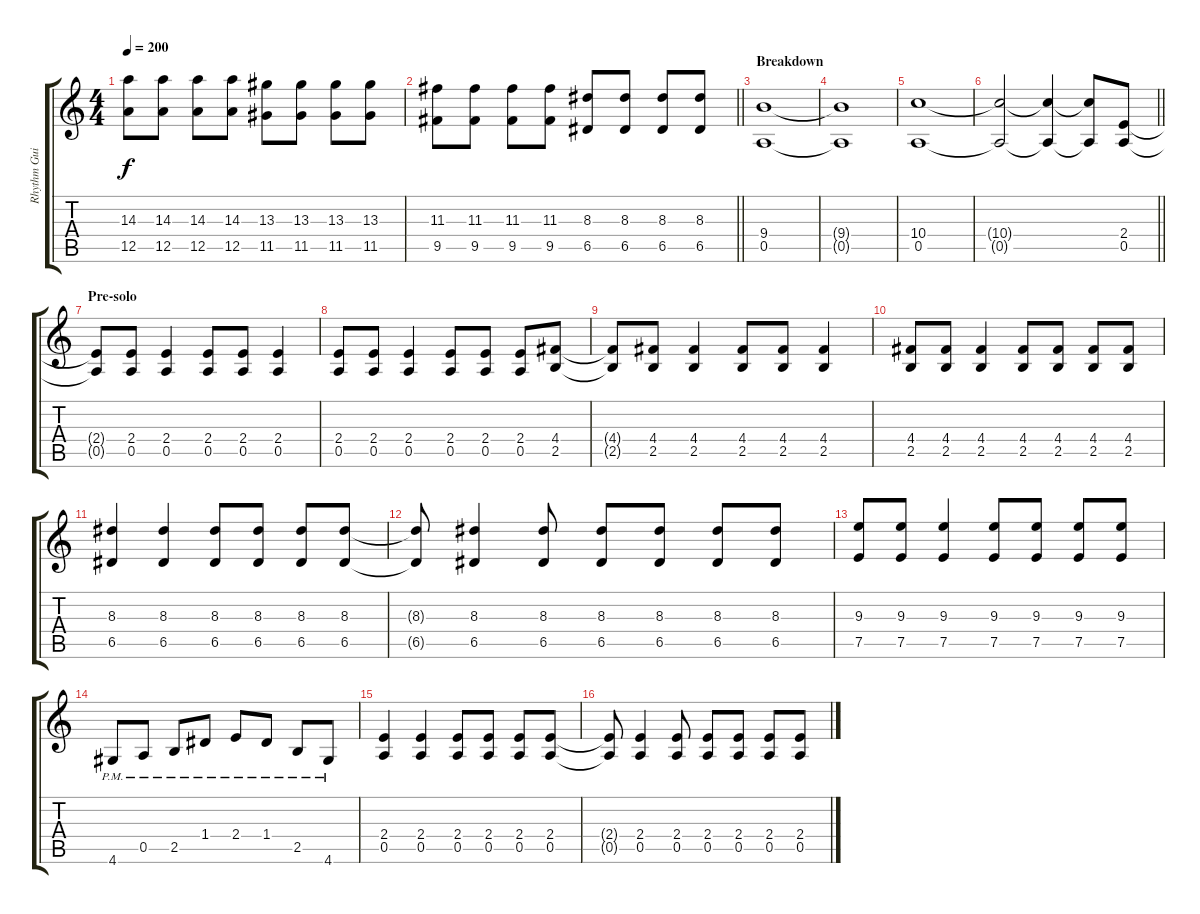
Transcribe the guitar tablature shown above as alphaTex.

\track ("Rhythm Guitar " "Rhythm Gui") {instrument distortionguitar}
\staff {score tabs}
\tuning (E4 B3 G3 D3 A2 E2) {hide}
\ts (4 4)
\tempo 200
\clef g2
\ks c
(14.3 12.5).8{dy f} (14.3 12.5).8 (14.3 12.5).8 (14.3 12.5).8 (13.3 11.5).8 (13.3 11.5).8 (13.3 11.5).8 (13.3 11.5).8 |
\barLineRight lightlight
(11.3 9.5).8 (11.3 9.5).8 (11.3 9.5).8 (11.3 9.5).8 (8.3 6.5).8 (8.3 6.5).8 (8.3 6.5).8 (8.3 6.5).8 |
\section ("" "Breakdown")
(9.4 0.5).1 |
(9.4{t} 0.5{t}).1 |
(10.4 0.5).1 |
\barLineRight lightlight
(10.4{t} 0.5{t}).2 (10.4{t} 0.5{t}).4 (10.4{t} 0.5{t}).8 (2.4 0.5).8 |
\section ("" "Pre-solo")
(2.4{t} 0.5{t}).8 (2.4 0.5).8 (2.4 0.5).4 (2.4 0.5).8 (2.4 0.5).8 (2.4 0.5).4 |
(2.4 0.5).8 (2.4 0.5).8 (2.4 0.5).4 (2.4 0.5).8 (2.4 0.5).8 (2.4 0.5).8 (4.4 2.5).8 |
(4.4{t} 2.5{t}).8 (4.4 2.5).8 (4.4 2.5).4 (4.4 2.5).8 (4.4 2.5).8 (4.4 2.5).4 |
(4.4 2.5).8 (4.4 2.5).8 (4.4 2.5).4 (4.4 2.5).8 (4.4 2.5).8 (4.4 2.5).8 (4.4 2.5).8 |
(8.3 6.5).4 (8.3 6.5).4 (8.3 6.5).8 (8.3 6.5).8 (8.3 6.5).8 (8.3 6.5).8 |
(8.3{t} 6.5{t}).8 (8.3 6.5).4 (8.3 6.5).8 (8.3 6.5).8 (8.3 6.5).8 (8.3 6.5).8 (8.3 6.5).8 |
(9.3 7.5).8 (9.3 7.5).8 (9.3 7.5).4 (9.3 7.5).8 (9.3 7.5).8 (9.3 7.5).8 (9.3 7.5).8 |
4.6{pm}.8 0.5{pm}.8 2.5{pm}.8 1.4{pm}.8 2.4{pm}.8 1.4{pm}.8 2.5{pm}.8 4.6{pm}.8 |
(2.4 0.5).4 (2.4 0.5).4 (2.4 0.5).8 (2.4 0.5).8 (2.4 0.5).8 (2.4 0.5).8 |
(2.4{t} 0.5{t}).8 (2.4 0.5).4 (2.4 0.5).8 (2.4 0.5).8 (2.4 0.5).8 (2.4 0.5).8 (2.4 0.5).8
